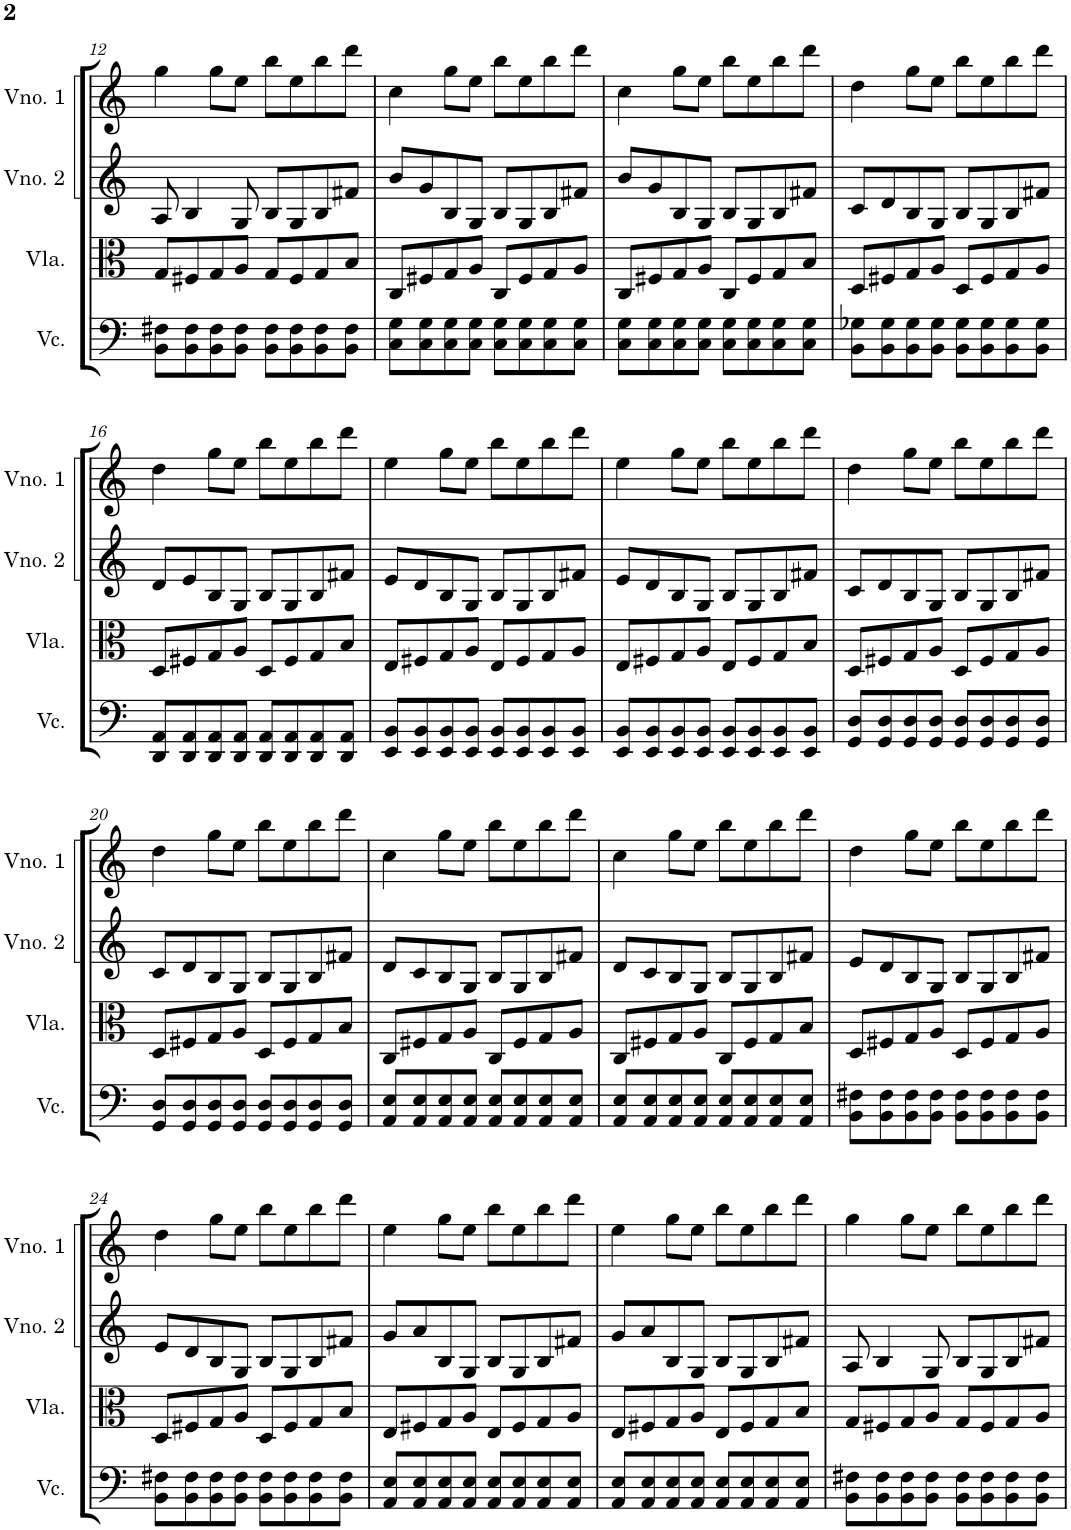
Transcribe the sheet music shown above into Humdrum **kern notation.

**kern	**kern	**kern	**kern
*part4	*part3	*part2	*part1
*staff4	*staff3	*staff2	*staff1
*I"Violoncelo	*I"Viola	*I"Violino 2	*I"Violino 1
*I'Vc.	*I'Vla.	*I'Vno. 2	*I'Vno. 1
!!LO:PB:g=z
*clefF4	*clefC3	*clefG2	*clefG2
*k[]	*k[]	*k[]	*k[]
*M4/4	*M4/4	*M4/4	*M4/4
=12	=12	=12	=12
8BB\ 8F#X\L	8G/L	8A/	4gg\
8BB\ 8F#\	8F#X/	4B/	.
8BB\ 8F#\	8G/	.	8gg\L
8BB\ 8F#\J	8A/J	8G/	8ee\J
8BB\ 8F#\L	8G/L	8B/L	8bb\L
8BB\ 8F#\	8F#/	8G/	8ee\
8BB\ 8F#\	8G/	8B/	8bb\
8BB\ 8F#\J	8B/J	8f#X/J	8ddd\J
=13	=13	=13	=13
8C\ 8G\L	8C/L	8b/L	4cc\
8C\ 8G\	8F#X/	8g/	.
8C\ 8G\	8G/	8B/	8gg\L
8C\ 8G\J	8A/J	8G/J	8ee\J
8C\ 8G\L	8C/L	8B/L	8bb\L
8C\ 8G\	8F#/	8G/	8ee\
8C\ 8G\	8G/	8B/	8bb\
8C\ 8G\J	8A/J	8f#X/J	8ddd\J
=14	=14	=14	=14
8C\ 8G\L	8C/L	8b/L	4cc\
8C\ 8G\	8F#X/	8g/	.
8C\ 8G\	8G/	8B/	8gg\L
8C\ 8G\J	8A/J	8G/J	8ee\J
8C\ 8G\L	8C/L	8B/L	8bb\L
8C\ 8G\	8F#/	8G/	8ee\
8C\ 8G\	8G/	8B/	8bb\
8C\ 8G\J	8B/J	8f#X/J	8ddd\J
=15	=15	=15	=15
8BB\ 8G-X\L	8D/L	8c/L	4dd\
8BB\ 8G-\	8F#X/	8d/	.
8BB\ 8G-\	8G/	8B/	8gg\L
8BB\ 8G-\J	8A/J	8G/J	8ee\J
8BB\ 8G-\L	8D/L	8B/L	8bb\L
8BB\ 8G-\	8F#/	8G/	8ee\
8BB\ 8G-\	8G/	8B/	8bb\
8BB\ 8G-\J	8A/J	8f#X/J	8ddd\J
!!LO:LB:g=z
=16	=16	=16	=16
8DD/ 8AA/L	8D/L	8d/L	4dd\
8DD/ 8AA/	8F#X/	8e/	.
8DD/ 8AA/	8G/	8B/	8gg\L
8DD/ 8AA/J	8A/J	8G/J	8ee\J
8DD/ 8AA/L	8D/L	8B/L	8bb\L
8DD/ 8AA/	8F#/	8G/	8ee\
8DD/ 8AA/	8G/	8B/	8bb\
8DD/ 8AA/J	8B/J	8f#X/J	8ddd\J
=17	=17	=17	=17
8EE/ 8BB/L	8E/L	8e/L	4ee\
8EE/ 8BB/	8F#X/	8d/	.
8EE/ 8BB/	8G/	8B/	8gg\L
8EE/ 8BB/J	8A/J	8G/J	8ee\J
8EE/ 8BB/L	8E/L	8B/L	8bb\L
8EE/ 8BB/	8F#/	8G/	8ee\
8EE/ 8BB/	8G/	8B/	8bb\
8EE/ 8BB/J	8A/J	8f#X/J	8ddd\J
=18	=18	=18	=18
8EE/ 8BB/L	8E/L	8e/L	4ee\
8EE/ 8BB/	8F#X/	8d/	.
8EE/ 8BB/	8G/	8B/	8gg\L
8EE/ 8BB/J	8A/J	8G/J	8ee\J
8EE/ 8BB/L	8E/L	8B/L	8bb\L
8EE/ 8BB/	8F#/	8G/	8ee\
8EE/ 8BB/	8G/	8B/	8bb\
8EE/ 8BB/J	8B/J	8f#X/J	8ddd\J
=19	=19	=19	=19
8GG/ 8D/L	8D/L	8c/L	4dd\
8GG/ 8D/	8F#X/	8d/	.
8GG/ 8D/	8G/	8B/	8gg\L
8GG/ 8D/J	8A/J	8G/J	8ee\J
8GG/ 8D/L	8D/L	8B/L	8bb\L
8GG/ 8D/	8F#/	8G/	8ee\
8GG/ 8D/	8G/	8B/	8bb\
8GG/ 8D/J	8A/J	8f#X/J	8ddd\J
!!LO:LB:g=z
=20	=20	=20	=20
8GG/ 8D/L	8D/L	8c/L	4dd\
8GG/ 8D/	8F#X/	8d/	.
8GG/ 8D/	8G/	8B/	8gg\L
8GG/ 8D/J	8A/J	8G/J	8ee\J
8GG/ 8D/L	8D/L	8B/L	8bb\L
8GG/ 8D/	8F#/	8G/	8ee\
8GG/ 8D/	8G/	8B/	8bb\
8GG/ 8D/J	8B/J	8f#X/J	8ddd\J
=21	=21	=21	=21
8AA/ 8E/L	8C/L	8d/L	4cc\
8AA/ 8E/	8F#X/	8c/	.
8AA/ 8E/	8G/	8B/	8gg\L
8AA/ 8E/J	8A/J	8G/J	8ee\J
8AA/ 8E/L	8C/L	8B/L	8bb\L
8AA/ 8E/	8F#/	8G/	8ee\
8AA/ 8E/	8G/	8B/	8bb\
8AA/ 8E/J	8A/J	8f#X/J	8ddd\J
=22	=22	=22	=22
8AA/ 8E/L	8C/L	8d/L	4cc\
8AA/ 8E/	8F#X/	8c/	.
8AA/ 8E/	8G/	8B/	8gg\L
8AA/ 8E/J	8A/J	8G/J	8ee\J
8AA/ 8E/L	8C/L	8B/L	8bb\L
8AA/ 8E/	8F#/	8G/	8ee\
8AA/ 8E/	8G/	8B/	8bb\
8AA/ 8E/J	8B/J	8f#X/J	8ddd\J
=23	=23	=23	=23
8BB\ 8F#X\L	8D/L	8e/L	4dd\
8BB\ 8F#\	8F#X/	8d/	.
8BB\ 8F#\	8G/	8B/	8gg\L
8BB\ 8F#\J	8A/J	8G/J	8ee\J
8BB\ 8F#\L	8D/L	8B/L	8bb\L
8BB\ 8F#\	8F#/	8G/	8ee\
8BB\ 8F#\	8G/	8B/	8bb\
8BB\ 8F#\J	8A/J	8f#X/J	8ddd\J
!!LO:LB:g=z
=24	=24	=24	=24
8BB\ 8F#X\L	8D/L	8e/L	4dd\
8BB\ 8F#\	8F#X/	8d/	.
8BB\ 8F#\	8G/	8B/	8gg\L
8BB\ 8F#\J	8A/J	8G/J	8ee\J
8BB\ 8F#\L	8D/L	8B/L	8bb\L
8BB\ 8F#\	8F#/	8G/	8ee\
8BB\ 8F#\	8G/	8B/	8bb\
8BB\ 8F#\J	8B/J	8f#X/J	8ddd\J
=25	=25	=25	=25
8AA/ 8E/L	8E/L	8g/L	4ee\
8AA/ 8E/	8F#X/	8a/	.
8AA/ 8E/	8G/	8B/	8gg\L
8AA/ 8E/J	8A/J	8G/J	8ee\J
8AA/ 8E/L	8E/L	8B/L	8bb\L
8AA/ 8E/	8F#/	8G/	8ee\
8AA/ 8E/	8G/	8B/	8bb\
8AA/ 8E/J	8A/J	8f#X/J	8ddd\J
=26	=26	=26	=26
8AA/ 8E/L	8E/L	8g/L	4ee\
8AA/ 8E/	8F#X/	8a/	.
8AA/ 8E/	8G/	8B/	8gg\L
8AA/ 8E/J	8A/J	8G/J	8ee\J
8AA/ 8E/L	8E/L	8B/L	8bb\L
8AA/ 8E/	8F#/	8G/	8ee\
8AA/ 8E/	8G/	8B/	8bb\
8AA/ 8E/J	8B/J	8f#X/J	8ddd\J
=27	=27	=27	=27
8BB\ 8F#X\L	8G/L	8A/	4gg\
8BB\ 8F#\	8F#X/	4B/	.
8BB\ 8F#\	8G/	.	8gg\L
8BB\ 8F#\J	8A/J	8G/	8ee\J
8BB\ 8F#\L	8G/L	8B/L	8bb\L
8BB\ 8F#\	8F#/	8G/	8ee\
8BB\ 8F#\	8G/	8B/	8bb\
8BB\ 8F#\J	8A/J	8f#X/J	8ddd\J
=	=	=	=
*-	*-	*-	*-
